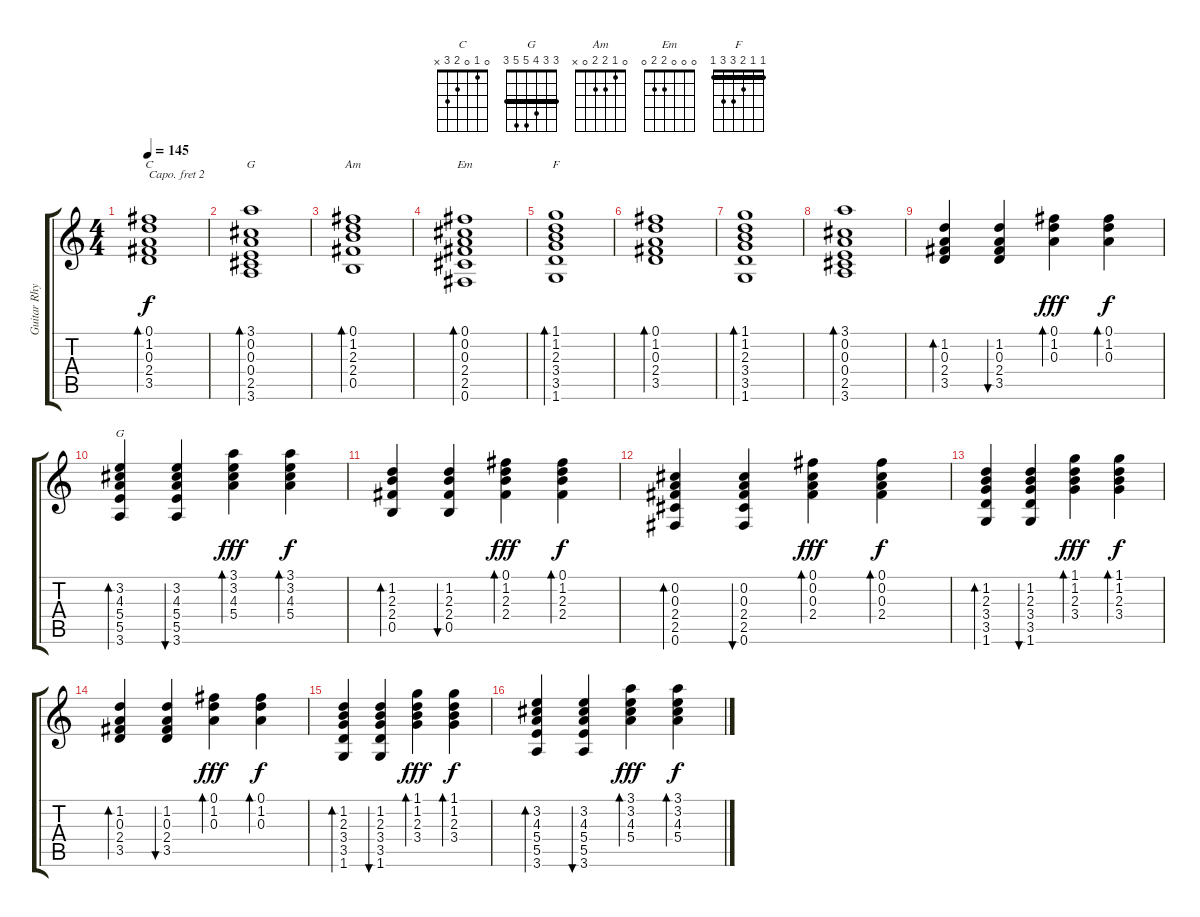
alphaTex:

\track ("Guitar Rhythm" "Guitar Rhy") {instrument acousticguitarsteel}
\staff {score tabs}
\capo 2
\tuning (E4 B3 G3 D3 A2 E2) {hide}
\chord ("C" 0 1 0 2 3 x)
\chord ("G" 3 0 0 0 2 3)
\chord ("Am" 0 1 2 2 0 x)
\chord ("Em" 0 0 0 2 2 0)
\chord ("F" 1 1 2 3 3 1) {barre 1}
\chord ("G" 3 3 4 5 5 3) {barre 3}
\ts (4 4)
\tempo 145
\clef g2
\ks c
(0.1 1.2 0.3 2.4 3.5).1{bd 240 ch "C" dy f} |
(3.1 0.2 0.3 0.4 2.5 3.6).1{bd 240 ch "G"} |
(0.1 1.2 2.3 2.4 0.5).1{bd 240 ch "Am"} |
(0.1 0.2 0.3 2.4 2.5 0.6).1{bd 240 ch "Em"} |
(1.1 1.2 2.3 3.4 3.5 1.6).1{bd 240 ch "F"} |
(0.1 1.2 0.3 2.4 3.5).1{bd 240} |
(1.1 1.2 2.3 3.4 3.5 1.6).1{bd 240} |
(3.1 0.2 0.3 0.4 2.5 3.6).1{bd 240} |
(1.2 0.3 2.4 3.5).4{bd 60} (1.2 0.3 2.4 3.5).4{bu 60} (0.1 1.2 0.3).4{bd 60 dy fff} (0.1 1.2 0.3).4{bd 60 dy f} |
(3.2 4.3 5.4 5.5 3.6).4{bd 60 ch "G"} (3.2 4.3 5.4 5.5 3.6).4{bu 60} (3.1 3.2 4.3 5.4).4{bd 60 dy fff} (3.1 3.2 4.3 5.4).4{bd 60 dy f} |
(1.2 2.3 2.4 0.5).4{bd 60} (1.2 2.3 2.4 0.5).4{bu 60} (0.1 1.2 2.3 2.4).4{bd 60 dy fff} (0.1 1.2 2.3 2.4).4{bd 60 dy f} |
(0.2 0.3 2.4 2.5 0.6).4{bd 60} (0.2 0.3 2.4 2.5 0.6).4{bu 60} (0.1 0.2 0.3 2.4).4{bd 60 dy fff} (0.1 0.2 0.3 2.4).4{bd 60 dy f} |
(1.2 2.3 3.4 3.5 1.6).4{bd 60} (1.2 2.3 3.4 3.5 1.6).4{bu 60} (1.1 1.2 2.3 3.4).4{bd 60 dy fff} (1.1 1.2 2.3 3.4).4{bd 60 dy f} |
(1.2 0.3 2.4 3.5).4{bd 60} (1.2 0.3 2.4 3.5).4{bu 60} (0.1 1.2 0.3).4{bd 60 dy fff} (0.1 1.2 0.3).4{bd 60 dy f} |
(1.2 2.3 3.4 3.5 1.6).4{bd 60} (1.2 2.3 3.4 3.5 1.6).4{bu 60} (1.1 1.2 2.3 3.4).4{bd 60 dy fff} (1.1 1.2 2.3 3.4).4{bd 60 dy f} |
(3.2 4.3 5.4 5.5 3.6).4{bd 60} (3.2 4.3 5.4 5.5 3.6).4{bu 60} (3.1 3.2 4.3 5.4).4{bd 60 dy fff} (3.1 3.2 4.3 5.4).4{bd 60 dy f}
